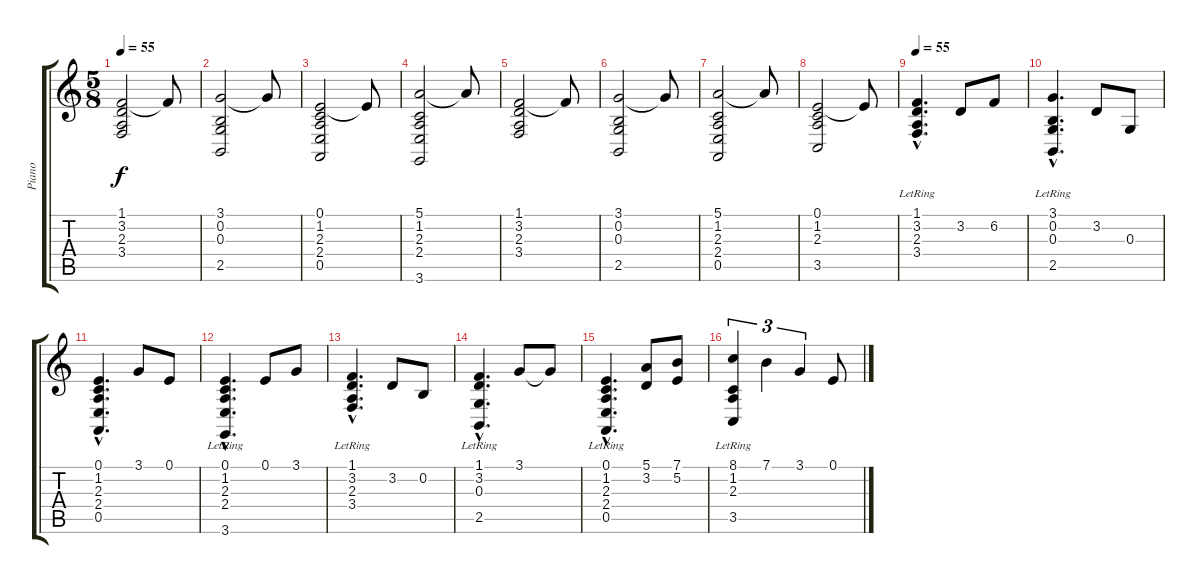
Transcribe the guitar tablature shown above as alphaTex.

\track ("Piano" "Piano") {instrument acousticgrandpiano}
\staff {score tabs}
\tuning (E4 B3 G3 D3 A2 E2) {hide}
\ts (5 8)
\tempo 55
\clef g2
\ks c
(1.1 3.2 2.3 3.4).2{dy f} 1.1{t}.8 |
(3.1 0.2 0.3 2.5).2 3.1{t}.8 |
(0.1 1.2 2.3 2.4 0.5).2 0.1{t}.8 |
(5.1 1.2 2.3 2.4 3.6).2 5.1{t}.8 |
(1.1 3.2 2.3 3.4).2 1.1{t}.8 |
(3.1 0.2 0.3 2.5).2 3.1{t}.8 |
(5.1 1.2 2.3 2.4 0.5).2 5.1{t}.8 |
(0.1 1.2 2.3 3.5).2 0.1{t}.8 |
\tempo 55
(1.1{hac lr} 3.2{hac lr} 2.3{hac lr} 3.4{hac lr}).4{d} 3.2.8 6.2.8 |
(3.1{hac} 0.2{hac} 0.3{hac lr} 2.5{hac lr}).4{d} 3.2.8 0.3.8 |
(0.1{hac} 1.2{hac} 2.3{hac} 2.4{hac} 0.5{hac}).4{d} 3.1.8 0.1.8 |
(0.1{hac} 1.2{hac lr} 2.3{hac lr} 2.4{hac lr} 3.6{hac lr}).4{d} 0.1.8 3.1.8 |
(1.1{hac} 3.2{hac lr} 2.3{hac lr} 3.4{hac lr}).4{d} 3.2.8 0.2.8 |
(1.1{hac} 3.2{hac lr} 0.3{hac lr} 2.5{hac lr}).4{d} 3.1.8 3.1{t}.8 |
(0.1{hac} 1.2{hac} 2.3{hac} 2.4{hac lr} 0.5{hac lr}).4{d} (5.1 3.2).8 (7.1 5.2).8 |
(8.1 1.2{lr} 2.3{lr} 3.5{lr}).4{tu (3 2)} 7.1.4{tu (3 2)} 3.1.4{tu (3 2)} 0.1.8
